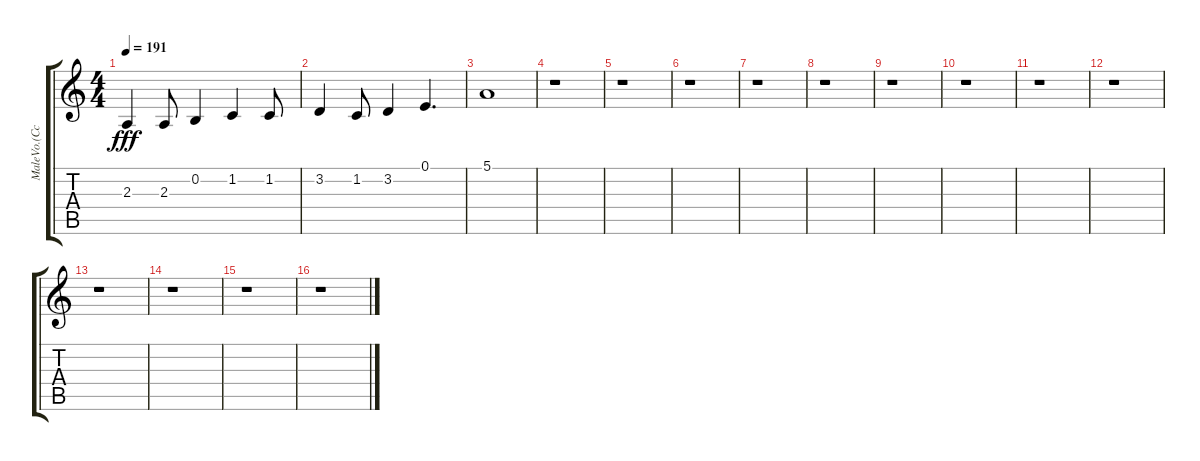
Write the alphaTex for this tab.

\track ("MaleVo.(Cch.)" "MaleVo.(Cc") {instrument sopranosax}
\staff {score tabs}
\tuning (E4 B3 G3 D3 A2 E2) {hide}
\ts (4 4)
\tempo 191
\clef g2
\ks c
2.3.4{dy fff} 2.3.8 0.2.4 1.2.4 1.2.8 |
3.2.4 1.2.8 3.2.4 0.1.4{d} |
5.1.1 |
r.1 |
r.1 |
r.1 |
r.1 |
r.1 |
r.1 |
r.1 |
r.1 |
r.1 |
r.1 |
r.1 |
r.1 |
r.1
